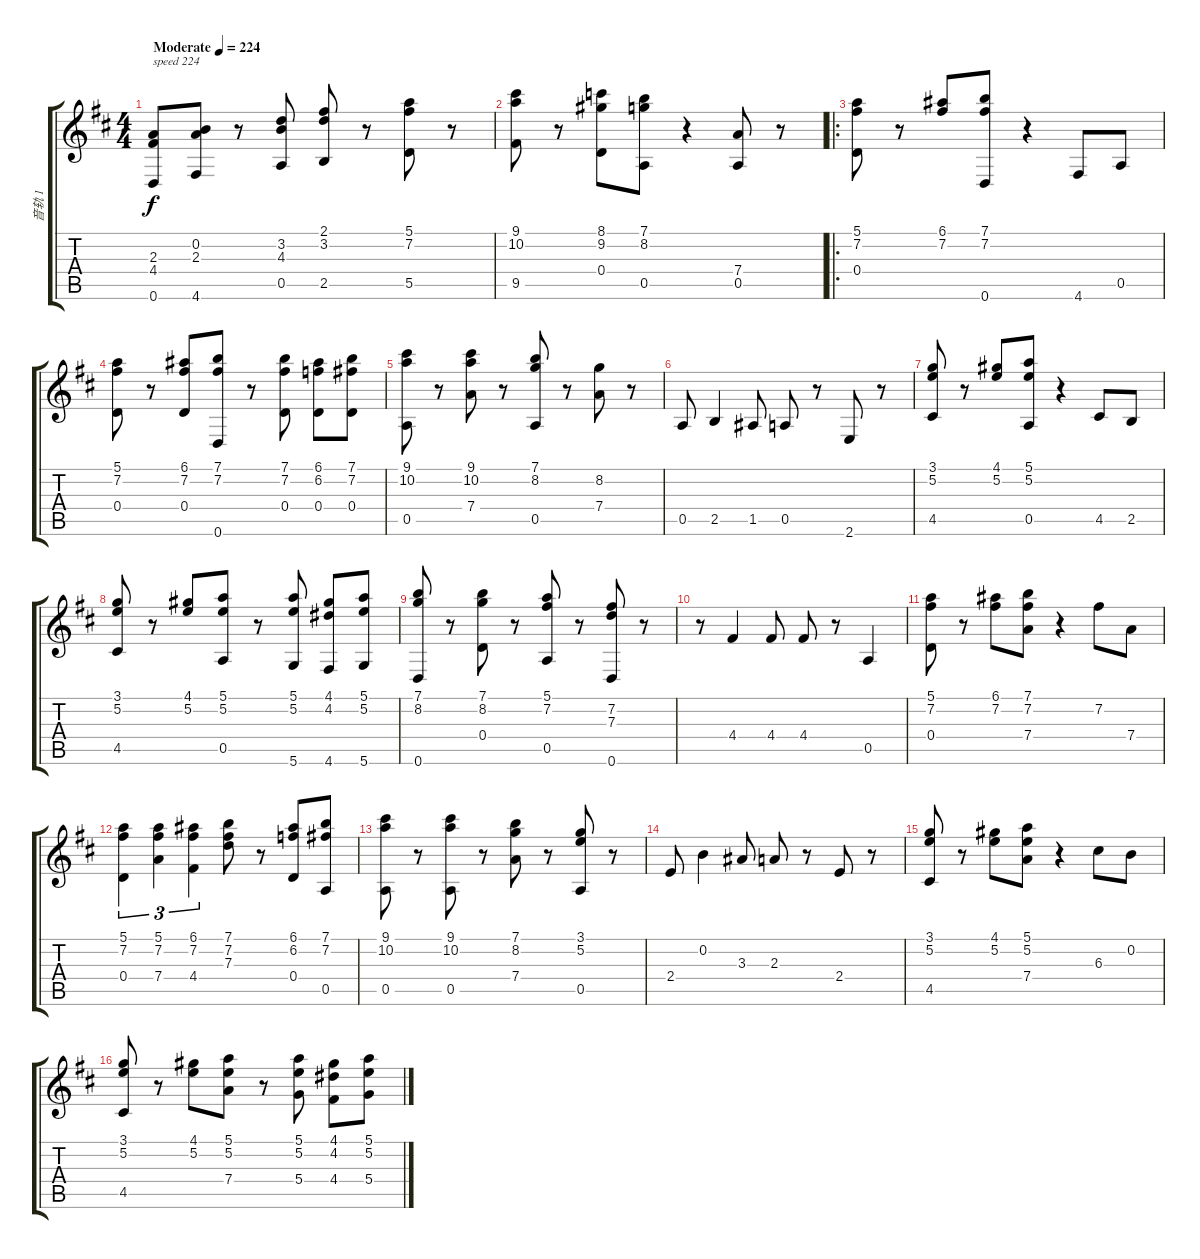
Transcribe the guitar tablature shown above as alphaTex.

\track ("音轨 1" "音轨 1") {instrument acousticguitarsteel}
\staff {score tabs}
\tuning (E4 B3 G3 D3 A2 D2) {hide}
\ts (4 4)
\tempo (224 "Moderate")
\clef g2
\ks d
(2.3 4.4 0.6).8{txt "speed 224" dy f instrument acousticguitarsteel} (0.2 2.3 4.6).8 r.8 (3.2 4.3 0.5).8 (2.1 3.2 2.5).8 r.8 (5.1 7.2 5.5).8 r.8 |
(9.1 10.2 9.5).8 r.8 (8.1 9.2 0.4).8 (7.1 8.2 0.5).8 r.4 (7.4 0.5).8 r.8 |
\ro
(5.1 7.2 0.4).8 r.8 (6.1 7.2).8 (7.1 7.2 0.6).8 r.4 4.6.8 0.5.8 |
(5.1 7.2 0.4).8 r.8 (6.1 7.2 0.4).8 (7.1 7.2 0.6).8 r.8 (7.1 7.2 0.4).8 (6.1 6.2 0.4).8 (7.1 7.2 0.4).8 |
(9.1 10.2 0.5).8 r.8 (9.1 10.2 7.4).8 r.8 (7.1 8.2 0.5).8 r.8 (8.2 7.4).8 r.8 |
0.5.8 2.5.4 1.5.8 0.5.8 r.8 2.6.8 r.8 |
(3.1 5.2 4.5).8 r.8 (4.1 5.2).8 (5.1 5.2 0.5).8 r.4 4.5.8 2.5.8 |
(3.1 5.2 4.5).8 r.8 (4.1 5.2).8 (5.1 5.2 0.5).8 r.8 (5.1 5.2 5.6).8 (4.1 4.2 4.6).8 (5.1 5.2 5.6).8 |
(7.1 8.2 0.6).8 r.8 (7.1 8.2 0.4).8 r.8 (5.1 7.2 0.5).8 r.8 (7.2 7.3 0.6).8 r.8 |
r.8 4.4.4 4.4.8 4.4.8 r.8 0.5.4 |
(5.1 7.2 0.4).8 r.8 (6.1 7.2).8 (7.1 7.2 7.4).8 r.4 7.2.8 7.4.8 |
(5.1 7.2 0.4).4{tu (3 2)} (5.1 7.2 7.4).4{tu (3 2)} (6.1 7.2 4.4).4{tu (3 2)} (7.1 7.2 7.3).8 r.8 (6.1 6.2 0.4).8 (7.1 7.2 0.5).8 |
(9.1 10.2 0.5).8 r.8 (9.1 10.2 0.5).8 r.8 (7.1 8.2 7.4).8 r.8 (3.1 5.2 0.5).8 r.8 |
2.4.8 0.2.4 3.3.8 2.3.8 r.8 2.4.8 r.8 |
(3.1 5.2 4.5).8 r.8 (4.1 5.2).8 (5.1 5.2 7.4).8 r.4 6.3.8 0.2.8 |
(3.1 5.2 4.5).8 r.8 (4.1 5.2).8 (5.1 5.2 7.4).8 r.8 (5.1 5.2 5.4).8 (4.1 4.2 4.4).8 (5.1 5.2 5.4).8
